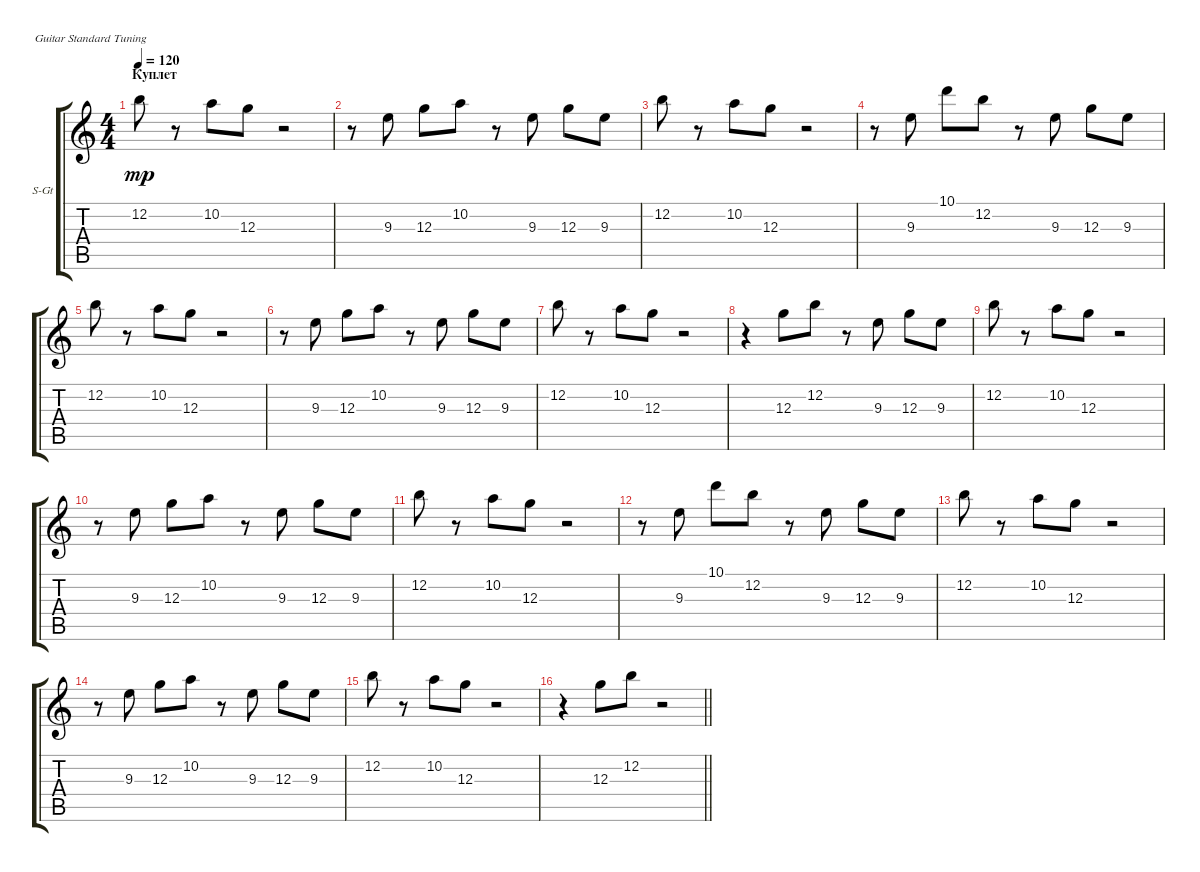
\bracketExtendMode groupsimilarinstruments
\firstSystemTrackNameOrientation horizontal
\otherSystemsTrackNameOrientation horizontal
\track ("Виолончель" "S-Gt") {instrument stringensemble1}
\staff {score tabs}
\tuning (E4 B3 G3 D3 A2 E2)
\displaytranspose 12
\ts (4 4)
\section ("" "Куплет")
\tempo 120
\clef g2
\ks c
12.2.8{dy mp} r.8 10.2.8 12.3.8 r.2 |
r.8 9.3.8 12.3.8 10.2.8 r.8 9.3.8 12.3.8 9.3.8 |
12.2.8 r.8 10.2.8 12.3.8 r.2 |
r.8 9.3.8 10.1.8 12.2.8 r.8 9.3.8 12.3.8 9.3.8 |
12.2.8 r.8 10.2.8 12.3.8 r.2 |
r.8 9.3.8 12.3.8 10.2.8 r.8 9.3.8 12.3.8 9.3.8 |
12.2.8 r.8 10.2.8 12.3.8 r.2 |
r.4 12.3.8 12.2.8 r.8 9.3.8 12.3.8 9.3.8 |
12.2.8 r.8 10.2.8 12.3.8 r.2 |
r.8 9.3.8 12.3.8 10.2.8 r.8 9.3.8 12.3.8 9.3.8 |
12.2.8 r.8 10.2.8 12.3.8 r.2 |
r.8 9.3.8 10.1.8 12.2.8 r.8 9.3.8 12.3.8 9.3.8 |
12.2.8 r.8 10.2.8 12.3.8 r.2 |
r.8 9.3.8 12.3.8 10.2.8 r.8 9.3.8 12.3.8 9.3.8 |
12.2.8 r.8 10.2.8 12.3.8 r.2 |
\barLineRight lightlight
r.4 12.3.8 12.2.8 r.2
